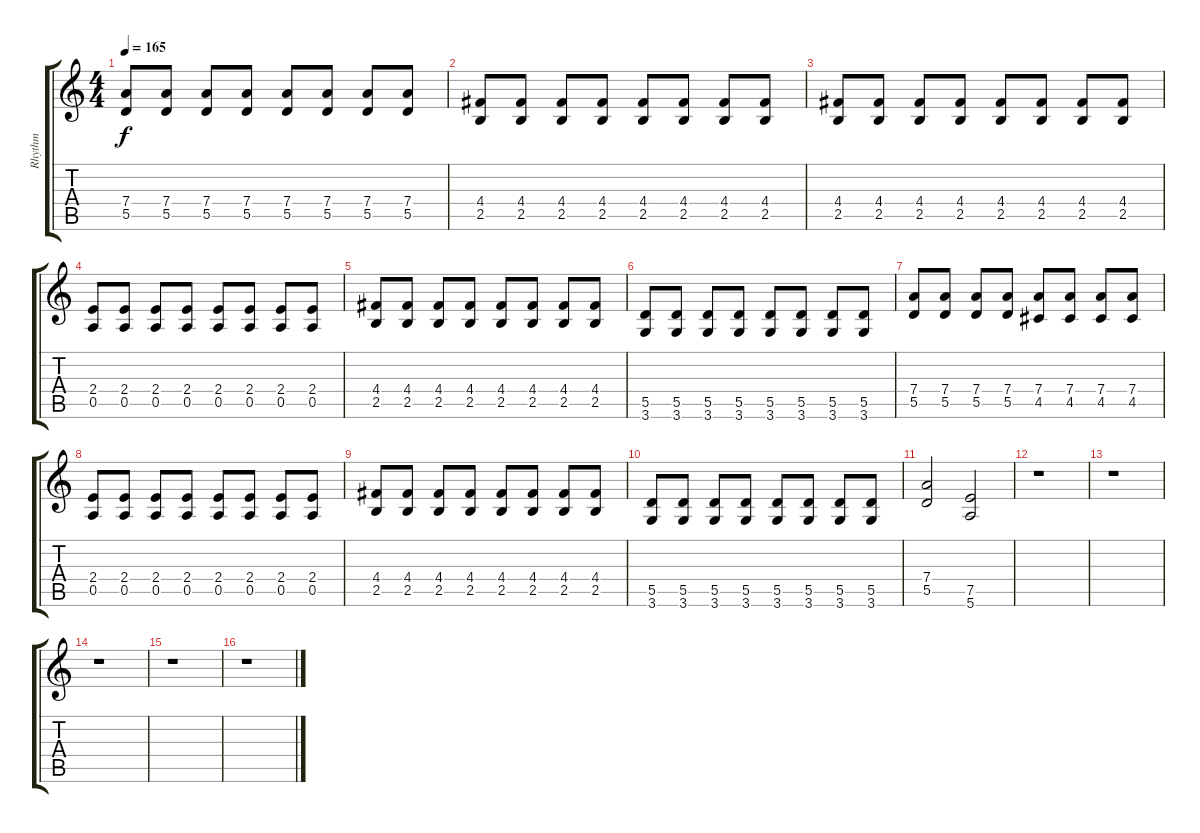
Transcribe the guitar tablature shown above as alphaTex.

\track ("Rhythm" "Rhythm") {instrument distortionguitar}
\staff {score tabs}
\tuning (E4 B3 G3 D3 A2 E2) {hide}
\ts (4 4)
\tempo 165
\clef g2
\ks c
(7.4 5.5).8{dy f} (7.4 5.5).8 (7.4 5.5).8 (7.4 5.5).8 (7.4 5.5).8 (7.4 5.5).8 (7.4 5.5).8 (7.4 5.5).8 |
(4.4 2.5).8 (4.4 2.5).8 (4.4 2.5).8 (4.4 2.5).8 (4.4 2.5).8 (4.4 2.5).8 (4.4 2.5).8 (4.4 2.5).8 |
(4.4 2.5).8 (4.4 2.5).8 (4.4 2.5).8 (4.4 2.5).8 (4.4 2.5).8 (4.4 2.5).8 (4.4 2.5).8 (4.4 2.5).8 |
(2.4 0.5).8 (2.4 0.5).8 (2.4 0.5).8 (2.4 0.5).8 (2.4 0.5).8 (2.4 0.5).8 (2.4 0.5).8 (2.4 0.5).8 |
(4.4 2.5).8 (4.4 2.5).8 (4.4 2.5).8 (4.4 2.5).8 (4.4 2.5).8 (4.4 2.5).8 (4.4 2.5).8 (4.4 2.5).8 |
(5.5 3.6).8 (5.5 3.6).8 (5.5 3.6).8 (5.5 3.6).8 (5.5 3.6).8 (5.5 3.6).8 (5.5 3.6).8 (5.5 3.6).8 |
(7.4 5.5).8 (7.4 5.5).8 (7.4 5.5).8 (7.4 5.5).8 (7.4 4.5).8 (7.4 4.5).8 (7.4 4.5).8 (7.4 4.5).8 |
(2.4 0.5).8 (2.4 0.5).8 (2.4 0.5).8 (2.4 0.5).8 (2.4 0.5).8 (2.4 0.5).8 (2.4 0.5).8 (2.4 0.5).8 |
(4.4 2.5).8 (4.4 2.5).8 (4.4 2.5).8 (4.4 2.5).8 (4.4 2.5).8 (4.4 2.5).8 (4.4 2.5).8 (4.4 2.5).8 |
(5.5 3.6).8 (5.5 3.6).8 (5.5 3.6).8 (5.5 3.6).8 (5.5 3.6).8 (5.5 3.6).8 (5.5 3.6).8 (5.5 3.6).8 |
(7.4 5.5).2 (7.5 5.6).2 |
r.1 |
r.1 |
r.1 |
r.1 |
r.1
